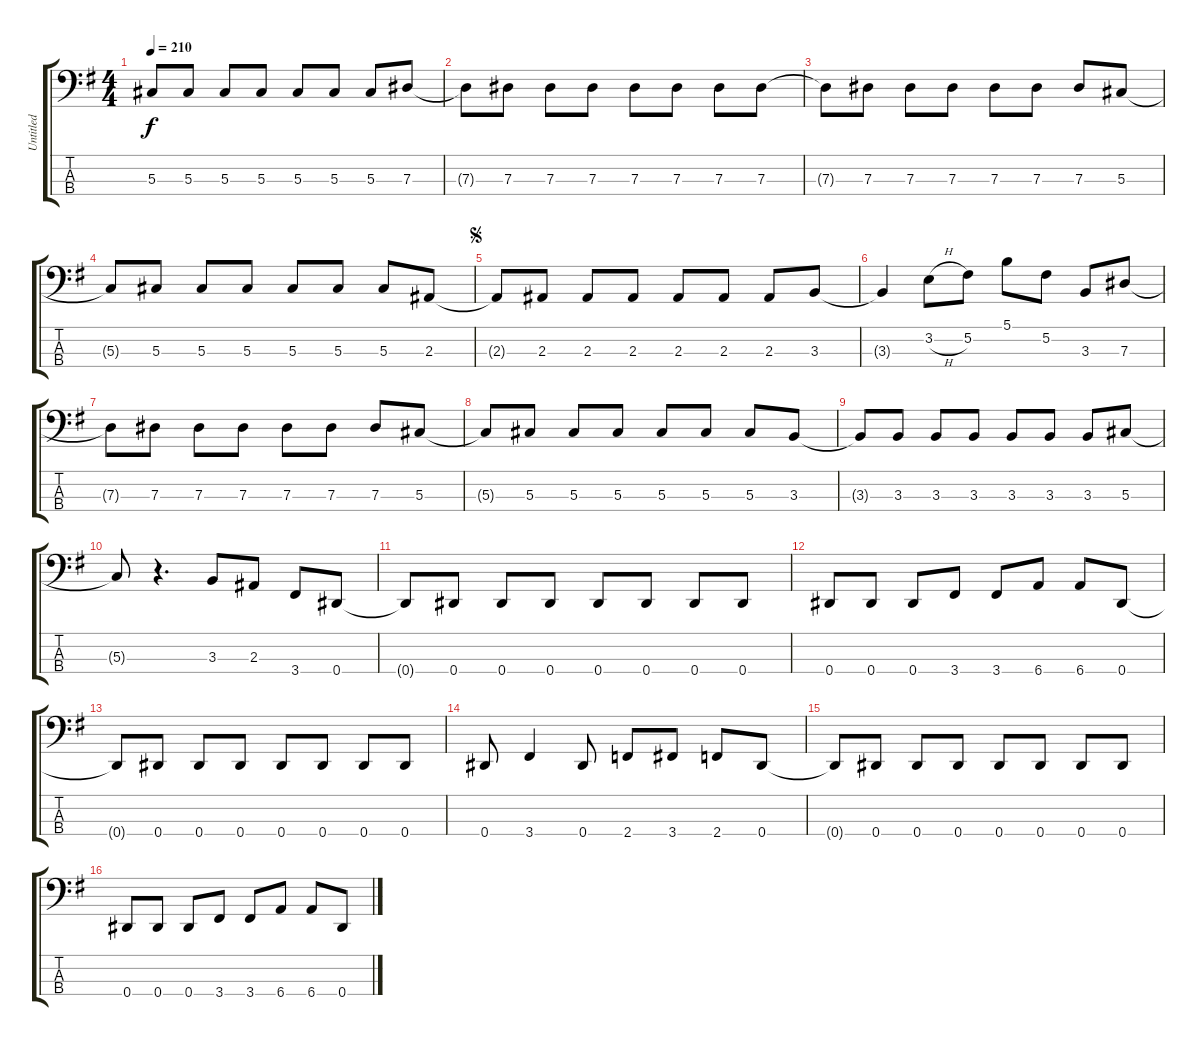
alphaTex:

\track ("Untitled" "Untitled") {instrument electricbassfinger}
\staff {score tabs}
\tuning (Gb2 Db2 Ab1 Eb1) {hide}
\ts (4 4)
\tempo 210
\clef f4
\ks g
5.3{t}.8{dy f} 5.3.8 5.3.8 5.3.8 5.3.8 5.3.8 5.3.8 7.3.8 |
7.3{t}.8 7.3.8 7.3.8 7.3.8 7.3.8 7.3.8 7.3.8 7.3.8 |
7.3{t}.8 7.3.8 7.3.8 7.3.8 7.3.8 7.3.8 7.3.8 5.3.8 |
5.3{t}.8 5.3.8 5.3.8 5.3.8 5.3.8 5.3.8 5.3.8 2.3.8 |
\jump segno
2.3{t}.8 2.3.8 2.3.8 2.3.8 2.3.8 2.3.8 2.3.8 3.3.8 |
3.3{t}.4 3.2{h}.8 5.2.8 5.1.8 5.2.8 3.3.8 7.3.8 |
7.3{t}.8 7.3.8 7.3.8 7.3.8 7.3.8 7.3.8 7.3.8 5.3.8 |
5.3{t}.8 5.3.8 5.3.8 5.3.8 5.3.8 5.3.8 5.3.8 3.3.8 |
3.3{t}.8 3.3.8 3.3.8 3.3.8 3.3.8 3.3.8 3.3.8 5.3.8 |
5.3{t}.8 r.4{d} 3.3.8 2.3.8 3.4.8 0.4.8 |
0.4{t}.8 0.4.8 0.4.8 0.4.8 0.4.8 0.4.8 0.4.8 0.4.8 |
0.4.8 0.4.8 0.4.8 3.4.8 3.4.8 6.4.8 6.4.8 0.4.8 |
0.4{t}.8 0.4.8 0.4.8 0.4.8 0.4.8 0.4.8 0.4.8 0.4.8 |
0.4.8 3.4.4 0.4.8 2.4.8 3.4.8 2.4.8 0.4.8 |
0.4{t}.8 0.4.8 0.4.8 0.4.8 0.4.8 0.4.8 0.4.8 0.4.8 |
0.4.8 0.4.8 0.4.8 3.4.8 3.4.8 6.4.8 6.4.8 0.4.8
